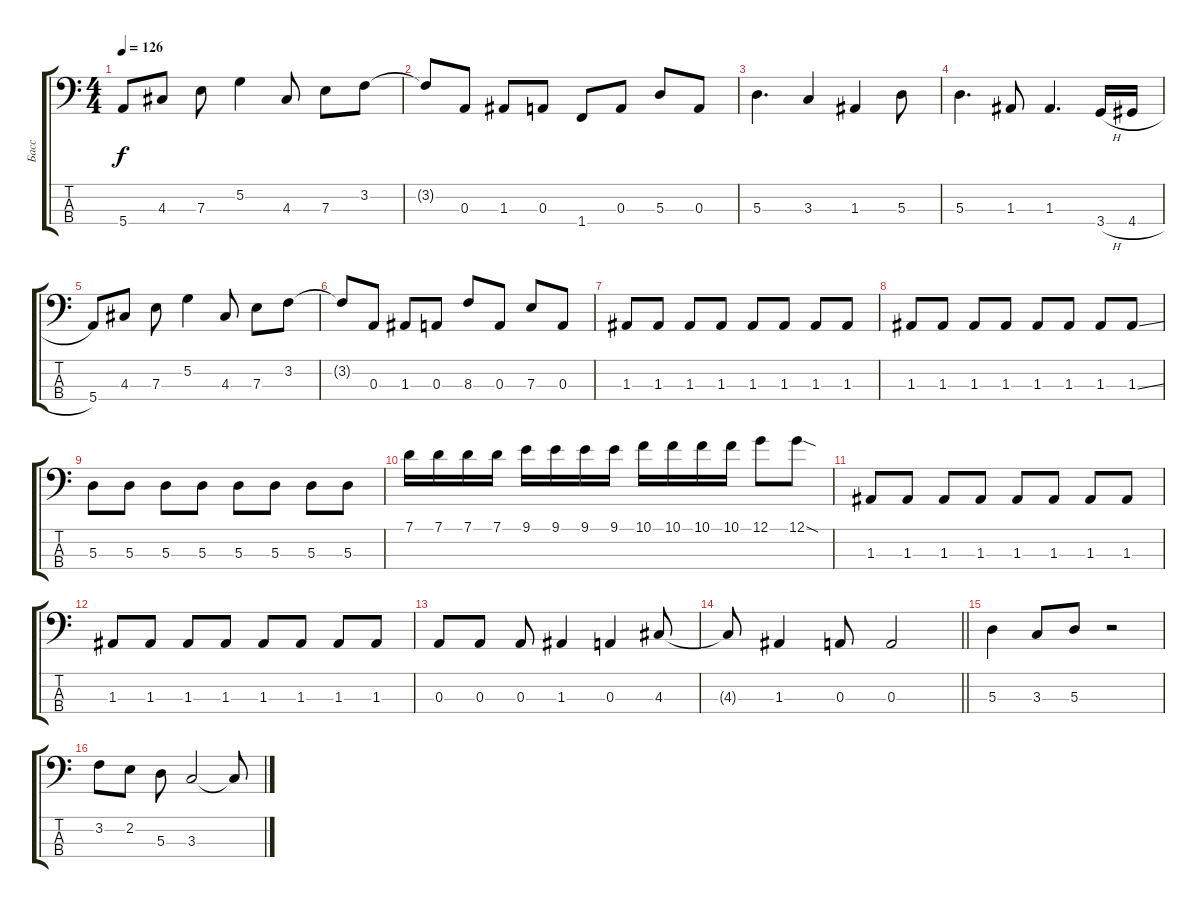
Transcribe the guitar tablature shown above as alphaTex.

\track ("Басс" "Басс") {instrument electricbassfinger}
\staff {score tabs}
\tuning (G2 D2 A1 E1) {hide}
\ts (4 4)
\tempo 126
\clef f4
\ks c
5.4.8{dy f} 4.3.8 7.3.8 5.2.4 4.3.8 7.3.8 3.2.8 |
3.2{t}.8 0.3.8 1.3.8 0.3.8 1.4.8 0.3.8 5.3.8 0.3.8 |
5.3.4{d} 3.3.4 1.3.4 5.3.8 |
5.3.4{d} 1.3.8 1.3.4{d} 3.4{h}.16 4.4{h}.16 |
5.4.8 4.3.8 7.3.8 5.2.4 4.3.8 7.3.8 3.2.8 |
3.2{t}.8 0.3.8 1.3.8 0.3.8 8.3.8 0.3.8 7.3.8 0.3.8 |
1.3.8 1.3.8 1.3.8 1.3.8 1.3.8 1.3.8 1.3.8 1.3.8 |
1.3.8 1.3.8 1.3.8 1.3.8 1.3.8 1.3.8 1.3.8 1.3{ss}.8 |
5.3.8 5.3.8 5.3.8 5.3.8 5.3.8 5.3.8 5.3.8 5.3.8 |
7.1.16 7.1.16 7.1.16 7.1.16 9.1.16 9.1.16 9.1.16 9.1.16 10.1.16 10.1.16 10.1.16 10.1.16 12.1.8 12.1{sod}.8 |
1.3.8 1.3.8 1.3.8 1.3.8 1.3.8 1.3.8 1.3.8 1.3.8 |
1.3.8 1.3.8 1.3.8 1.3.8 1.3.8 1.3.8 1.3.8 1.3.8 |
0.3.8 0.3.8 0.3.8 1.3.4 0.3.4 4.3.8 |
\barLineRight lightlight
4.3{t}.8 1.3.4 0.3.8 0.3.2 |
5.3.4 3.3.8 5.3.8 r.2 |
3.2.8 2.2.8 5.3.8 3.3.2 3.3{t}.8
